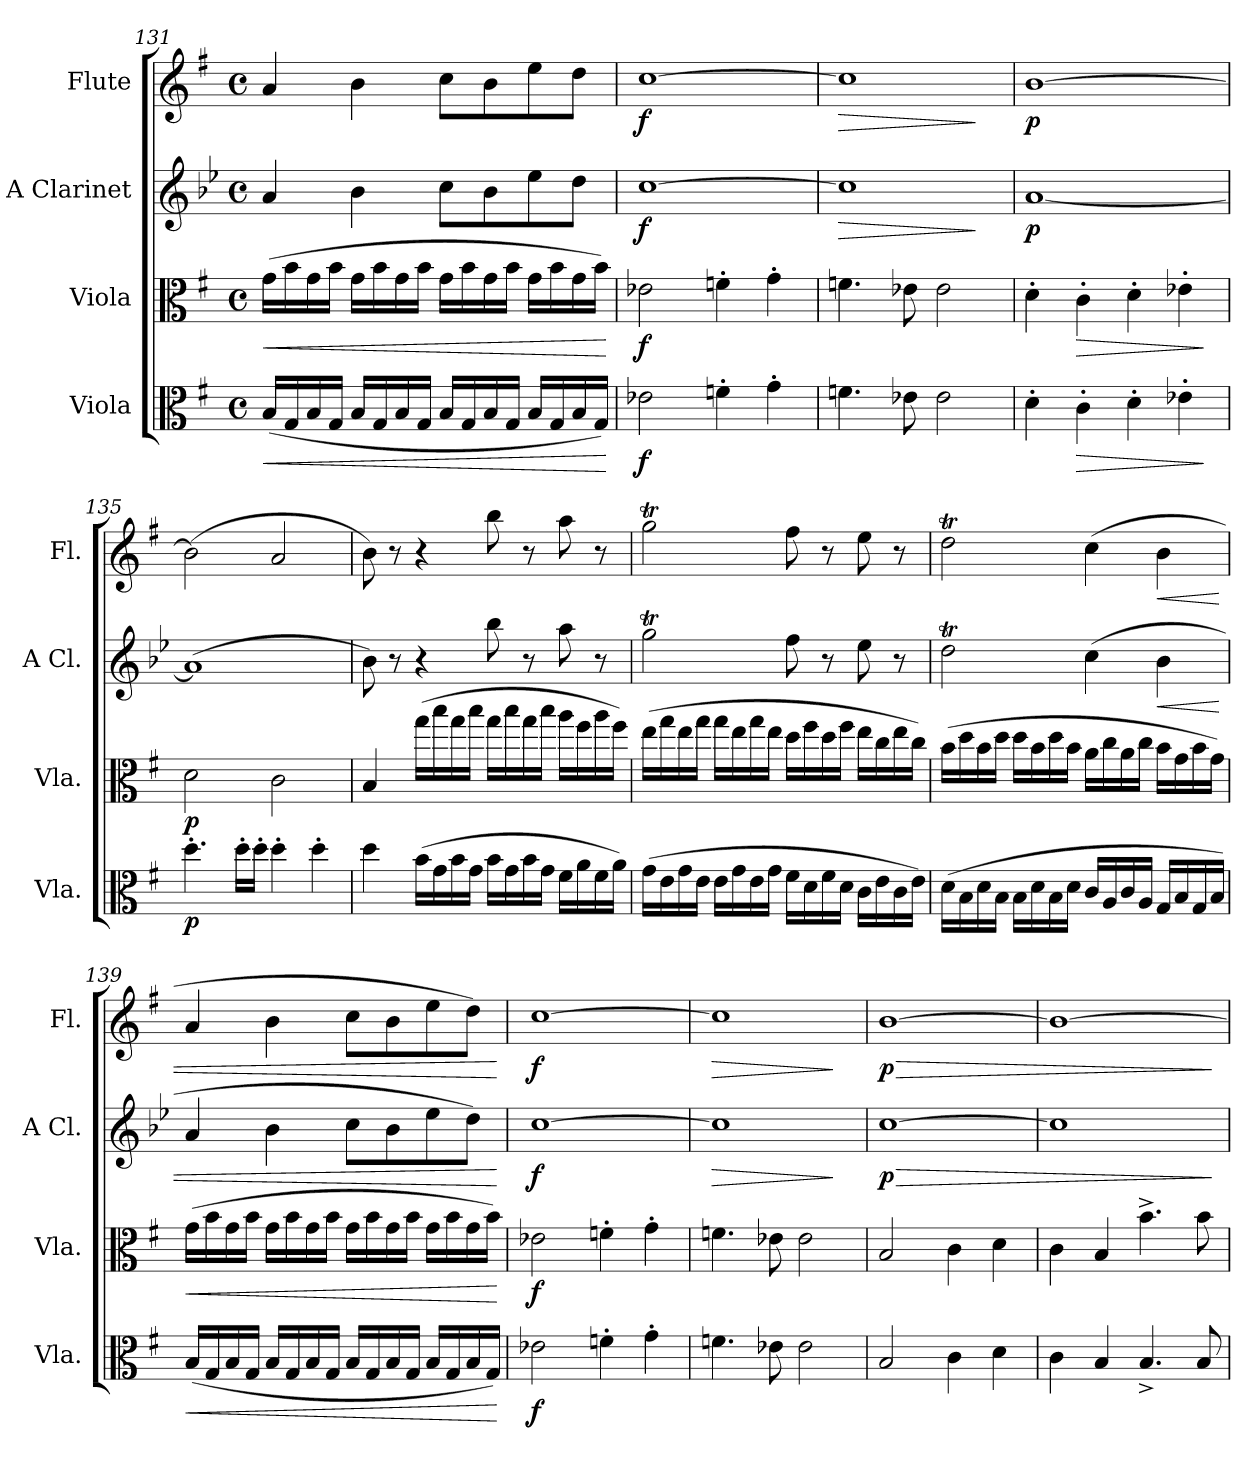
**kern	**dynam	**kern	**dynam	**kern	**dynam	**kern	**dynam
*part4	*part4	*part3	*part3	*part2	*part2	*part1	*part1
*staff4	*staff4	*staff3	*staff3	*staff2	*staff2	*staff1	*staff1
*I"Viola	*	*I"Viola	*	*I"A Clarinet	*	*I"Flute	*
*I'Vla.	*	*I'Vla.	*	*I'A Cl.	*	*I'Fl.	*
!!LO:PB:g=z
*clefC3	*	*clefC3	*	*clefG2	*	*clefG2	*
*	*	*	*	*ITrd2c3	*	*	*
*k[f#]	*	*k[f#]	*	*k[f#]	*	*k[f#]	*
*M4/4	*	*M4/4	*	*M4/4	*	*M4/4	*
*met(c)	*	*met(c)	*	*met(c)	*	*met(c)	*
=131	=131	=131	=131	=131	=131	=131	=131
!	!LO:HP:b	!	!LO:HP:b	!	!	!	!
(<16B/LL	<	(>16g\LL	<	4f#/	.	4a/	.
16G/	.	16b\	.	.	.	.	.
16B/	.	16g\	.	.	.	.	.
16G/JJ	.	16b\JJ	.	.	.	.	.
16B/LL	.	16g\LL	.	4g\	.	4b\	.
16G/	.	16b\	.	.	.	.	.
16B/	.	16g\	.	.	.	.	.
16G/JJ	.	16b\JJ	.	.	.	.	.
16B/LL	.	16g\LL	.	8a\L	.	8cc\L	.
16G/	.	16b\	.	.	.	.	.
16B/	.	16g\	.	8g\	.	8b\	.
16G/JJ	.	16b\JJ	.	.	.	.	.
16B/LL	.	16g\LL	.	8cc\	.	8ee\	.
16G/	.	16b\	.	.	.	.	.
16B/	.	16g\	.	8b\J	.	8dd\J	.
16G/JJ)	.	16b\JJ)	.	.	.	.	.
.	[	.	[	.	.	.	.
=132	=132	=132	=132	=132	=132	=132	=132
!	!LO:DY:b	!	!LO:DY:b	!	!LO:DY:b	!	!LO:DY:b
2e-X\	f	2e-X\	f	[1a	f	[1cc	f
4fn'\	.	4fn'\	.	.	.	.	.
4g'\	.	4g'\	.	.	.	.	.
=133	=133	=133	=133	=133	=133	=133	=133
!	!	!	!	!	!LO:HP:b	!	!LO:HP:b
4.fn\	.	4.fn\	.	1a]	>	1cc]	>
8e-X\	.	8e-X\	.	.	.	.	.
2e-\	.	2e-\	.	.	.	.	.
.	.	.	.	.	]	.	]
=134	=134	=134	=134	=134	=134	=134	=134
!	!	!	!	!	!LO:DY:b	!	!LO:DY:b
4d'\	.	4d'\	.	[1f#	p	[1b	p
!	!LO:HP:b	!	!LO:HP:b	!	!	!	!
4c'\	>	4c'\	>	.	.	.	.
4d'\	.	4d'\	.	.	.	.	.
4e-X'\	.	4e-X'\	.	.	.	.	.
.	]	.	]	.	.	.	.
=135	=135	=135	=135	=135	=135	=135	=135
!	!LO:DY:b	!	!LO:DY:b	!	!	!	!
4.dd'\	p	2d\	p	(<1f#]	.	(>2b\]	.
16dd'\LL	.	.	.	.	.	.	.
16dd'\JJ	.	.	.	.	.	.	.
4dd'\	.	2c\	.	.	.	2a/	.
4dd'\	.	.	.	.	.	.	.
!!LO:LB:g=z
=136	=136	=136	=136	=136	=136	=136	=136
4dd\	.	4B/	.	8g\)	.	8b\)	.
.	.	.	.	8r	.	8r	.
(>16b\LL	.	(>16gg\LL	.	4r	.	4r	.
16g\	.	16bb\	.	.	.	.	.
16b\	.	16gg\	.	.	.	.	.
16g\JJ	.	16bb\JJ	.	.	.	.	.
16b\LL	.	16gg\LL	.	8gg\	.	8bb\	.
16g\	.	16bb\	.	.	.	.	.
16b\	.	16gg\	.	8r	.	8r	.
16g\JJ	.	16bb\JJ	.	.	.	.	.
16f#\LL	.	16aa\LL	.	8ff#\	.	8aa\	.
16a\	.	16ff#\	.	.	.	.	.
16f#\	.	16aa\	.	8r	.	8r	.
16a\JJ)	.	16ff#\JJ)	.	.	.	.	.
=137	=137	=137	=137	=137	=137	=137	=137
(>16g\LL	.	(>16ee\LL	.	2eeT\	.	2ggT\	.
16e\	.	16gg\	.	.	.	.	.
16g\	.	16ee\	.	.	.	.	.
16e\JJ	.	16gg\JJ	.	.	.	.	.
16e\LL	.	16gg\LL	.	.	.	.	.
16g\	.	16ee\	.	.	.	.	.
16e\	.	16gg\	.	.	.	.	.
16g\JJ	.	16ee\JJ	.	.	.	.	.
16f#\LL	.	16dd\LL	.	8dd\	.	8ff#\	.
16d\	.	16ff#\	.	.	.	.	.
16f#\	.	16dd\	.	8r	.	8r	.
16d\JJ	.	16ff#\JJ	.	.	.	.	.
16c\LL	.	16ee\LL	.	8cc\	.	8ee\	.
16e\	.	16cc\	.	.	.	.	.
16c\	.	16ee\	.	8r	.	8r	.
16e\JJ)	.	16cc\JJ)	.	.	.	.	.
!!LO:PB:g=z
=138	=138	=138	=138	=138	=138	=138	=138
(>16d\LL	.	(>16b\LL	.	2bt\	.	2ddT\	.
16B\	.	16dd\	.	.	.	.	.
16d\	.	16b\	.	.	.	.	.
16B\JJ	.	16dd\JJ	.	.	.	.	.
16B\LL	.	16dd\LL	.	.	.	.	.
16d\	.	16b\	.	.	.	.	.
16B\	.	16dd\	.	.	.	.	.
16d\JJ	.	16b\JJ	.	.	.	.	.
16c/LL	.	16a\LL	.	(>4a\	.	(>4cc\	.
16A/	.	16cc\	.	.	.	.	.
16c/	.	16a\	.	.	.	.	.
16A/JJ	.	16cc\JJ	.	.	.	.	.
!	!	!	!	!	!LO:HP:b	!	!LO:HP:b
16G/LL	.	16b\LL	.	4g\	<	4b\	<
16B/	.	16g\	.	.	.	.	.
16G/	.	16b\	.	.	.	.	.
16B/JJ)	.	16g\JJ)	.	.	.	.	.
=139	=139	=139	=139	=139	=139	=139	=139
!	!LO:HP:b	!	!LO:HP:b	!	!	!	!
(<16B/LL	<	(>16g\LL	<	4f#/	.	4a/	.
16G/	.	16b\	.	.	.	.	.
16B/	.	16g\	.	.	.	.	.
16G/JJ	.	16b\JJ	.	.	.	.	.
16B/LL	.	16g\LL	.	4g\	.	4b\	.
16G/	.	16b\	.	.	.	.	.
16B/	.	16g\	.	.	.	.	.
16G/JJ	.	16b\JJ	.	.	.	.	.
16B/LL	.	16g\LL	.	8a\L	.	8cc\L	.
16G/	.	16b\	.	.	.	.	.
16B/	.	16g\	.	8g\	.	8b\	.
16G/JJ	.	16b\JJ	.	.	.	.	.
16B/LL	.	16g\LL	.	8cc\	.	8ee\	.
16G/	.	16b\	.	.	.	.	.
16B/	.	16g\	.	8b\J)	.	8dd\J)	.
16G/JJ)	.	16b\JJ)	.	.	.	.	.
.	[	.	[	.	[	.	[
=140	=140	=140	=140	=140	=140	=140	=140
!	!LO:DY:b	!	!LO:DY:b	!	!LO:DY:b	!	!LO:DY:b
2e-X\	f	2e-X\	f	[1a	f	[1cc	f
4fn'\	.	4fn'\	.	.	.	.	.
4g'\	.	4g'\	.	.	.	.	.
=141	=141	=141	=141	=141	=141	=141	=141
!	!	!	!	!	!LO:HP:b	!	!LO:HP:b
4.fn\	.	4.fn\	.	1a]	>	1cc]	>
8e-X\	.	8e-X\	.	.	.	.	.
2e-\	.	2e-\	.	.	.	.	.
.	.	.	.	.	]	.	]
!!LO:LB:g=z
=142	=142	=142	=142	=142	=142	=142	=142
!	!	!	!	!	!LO:HP:b	!	!LO:HP:b
!	!	!	!	!	!LO:DY:n=1:b	!	!LO:DY:n=1:b
2B/	.	2B/	.	[1a	> p	[1b	> p
4c\	.	4c\	.	.	.	.	.
4d\	.	4d\	.	.	.	.	.
=143	=143	=143	=143	=143	=143	=143	=143
4c\	.	4c\	.	1a]	.	1b_	.
4B/	.	4B/	.	.	.	.	.
4.B^/	.	4.b^\	.	.	.	.	.
8B/	.	8b\	.	.	.	.	.
.	.	.	.	.	]	.	]
=	=	=	=	=	=	=	=
*-	*-	*-	*-	*-	*-	*-	*-
